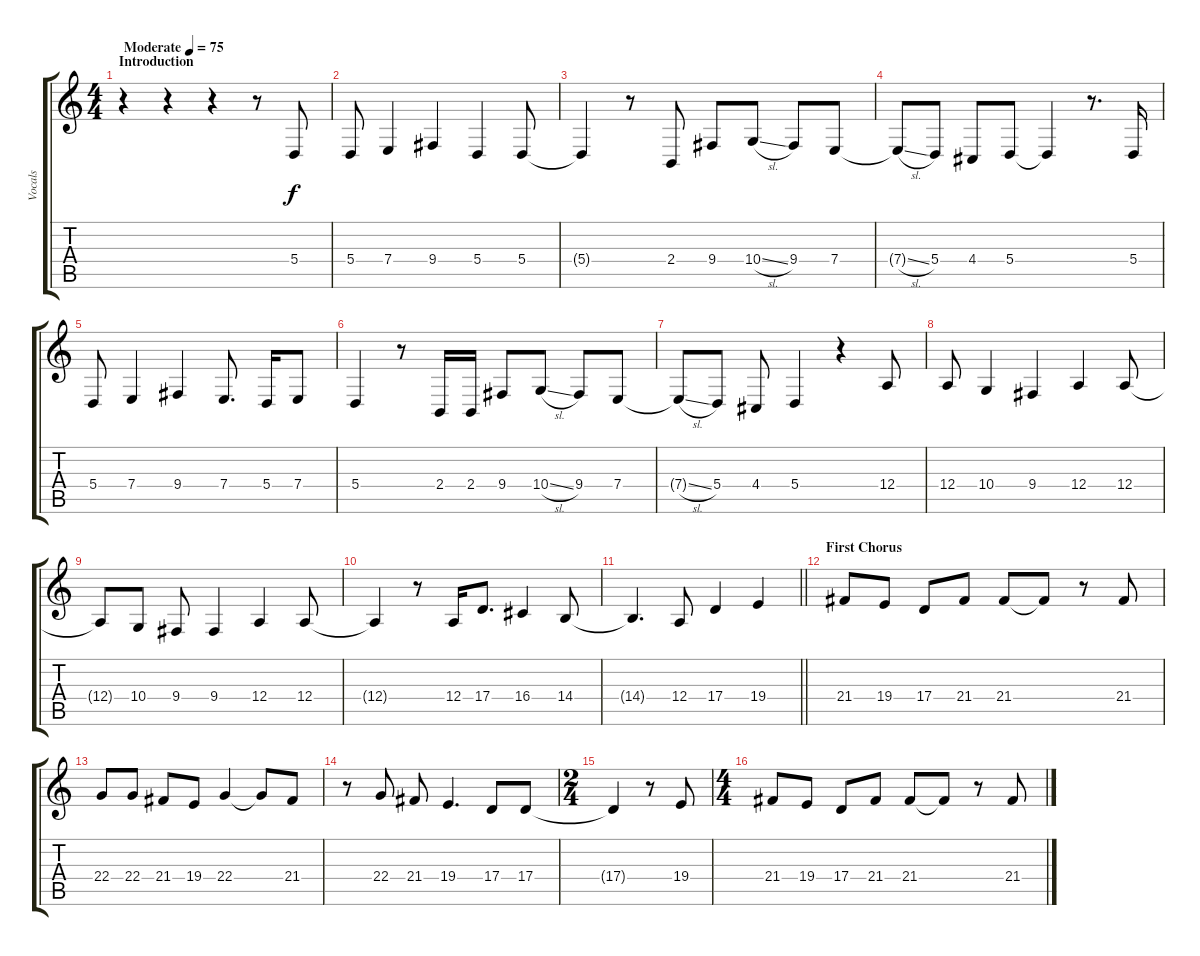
\track ("Vocals" "Vocals") {mute instrument lead2sawtooth}
\staff {score tabs}
\tuning (B3 Gb3 D3 A2 E2 B1) {hide}
\ts (4 4)
\section ("" "Introduction")
\tempo (75 "Moderate")
\clef g2
\ks c
r.4{dy f instrument lead2sawtooth} r.4 r.4 r.8 5.4.8 |
5.4.8 7.4.4 9.4.4 5.4.4 5.4.8 |
5.4{t}.4 r.8 2.4.8 9.4.8 10.4{sl}.8 9.4.8 7.4.8 |
7.4{sl t}.8 5.4.8 4.4.8 5.4.8 5.4{t}.4 r.8{d} 5.4.16 |
5.4.8 7.4.4 9.4.4 7.4.8{d} 5.4.16 7.4.8 |
5.4.4 r.8 2.4.16 2.4.16 9.4.8 10.4{sl}.8 9.4.8 7.4.8 |
7.4{sl t}.8 5.4.8 4.4.8 5.4.4 r.4 12.4.8 |
12.4.8 10.4.4 9.4.4 12.4.4 12.4.8 |
12.4{t}.8 10.4.8 9.4.8 9.4.4 12.4.4 12.4.8 |
12.4{t}.4 r.8 12.4.16 17.4.8{d} 16.4.4 14.4.8 |
\barLineRight lightlight
14.4{t}.4{d} 12.4.8 17.4.4 19.4.4 |
\section ("" "First Chorus")
21.4.8 19.4.8 17.4.8 21.4.8 21.4.8 21.4{t}.8 r.8 21.4.8 |
22.4.8 22.4.8 21.4.8 19.4.8 22.4.4 22.4{t}.8 21.4.8 |
r.8 22.4.8 21.4.8 19.4.4{d} 17.4.8 17.4.8 |
\ts (2 4)
17.4{t}.4 r.8 19.4.8 |
\ts (4 4)
21.4.8 19.4.8 17.4.8 21.4.8 21.4.8 21.4{t}.8 r.8 21.4.8
